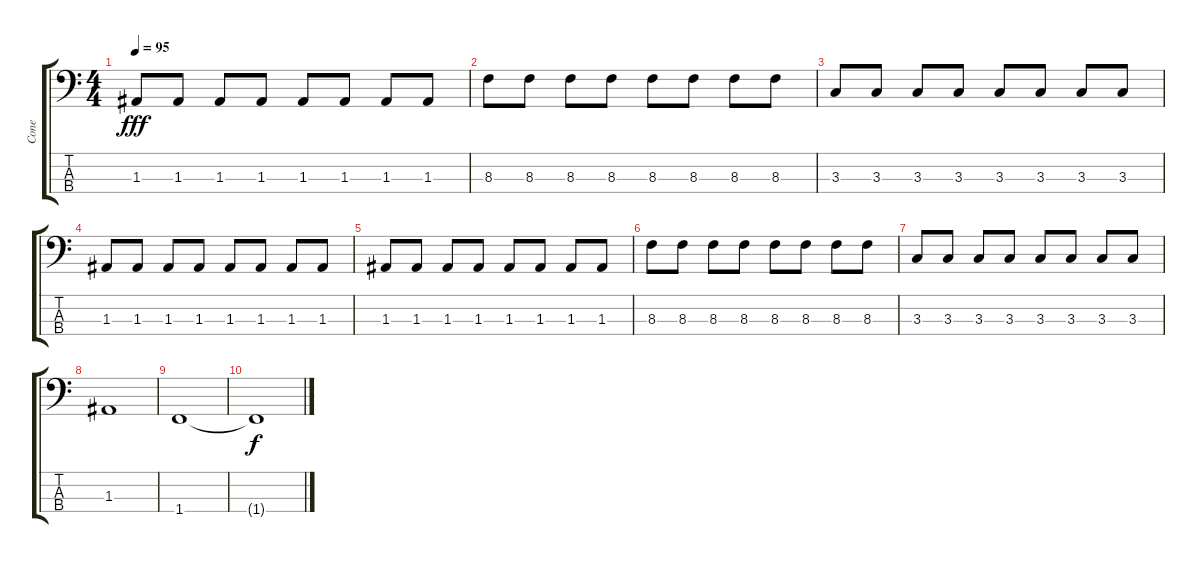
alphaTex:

\track ("Cone" "Cone") {instrument electricbasspick}
\staff {score tabs}
\tuning (G2 D2 A1 E1) {hide}
\ts (4 4)
\tempo 95
\clef f4
\ks c
1.3.8{dy fff} 1.3.8 1.3.8 1.3.8 1.3.8 1.3.8 1.3.8 1.3.8 |
8.3.8 8.3.8 8.3.8 8.3.8 8.3.8 8.3.8 8.3.8 8.3.8 |
3.3.8 3.3.8 3.3.8 3.3.8 3.3.8 3.3.8 3.3.8 3.3.8 |
1.3.8 1.3.8 1.3.8 1.3.8 1.3.8 1.3.8 1.3.8 1.3.8 |
1.3.8 1.3.8 1.3.8 1.3.8 1.3.8 1.3.8 1.3.8 1.3.8 |
8.3.8 8.3.8 8.3.8 8.3.8 8.3.8 8.3.8 8.3.8 8.3.8 |
3.3.8 3.3.8 3.3.8 3.3.8 3.3.8 3.3.8 3.3.8 3.3.8 |
1.3.1 |
1.4.1 |
1.4{t}.1{dy f}
